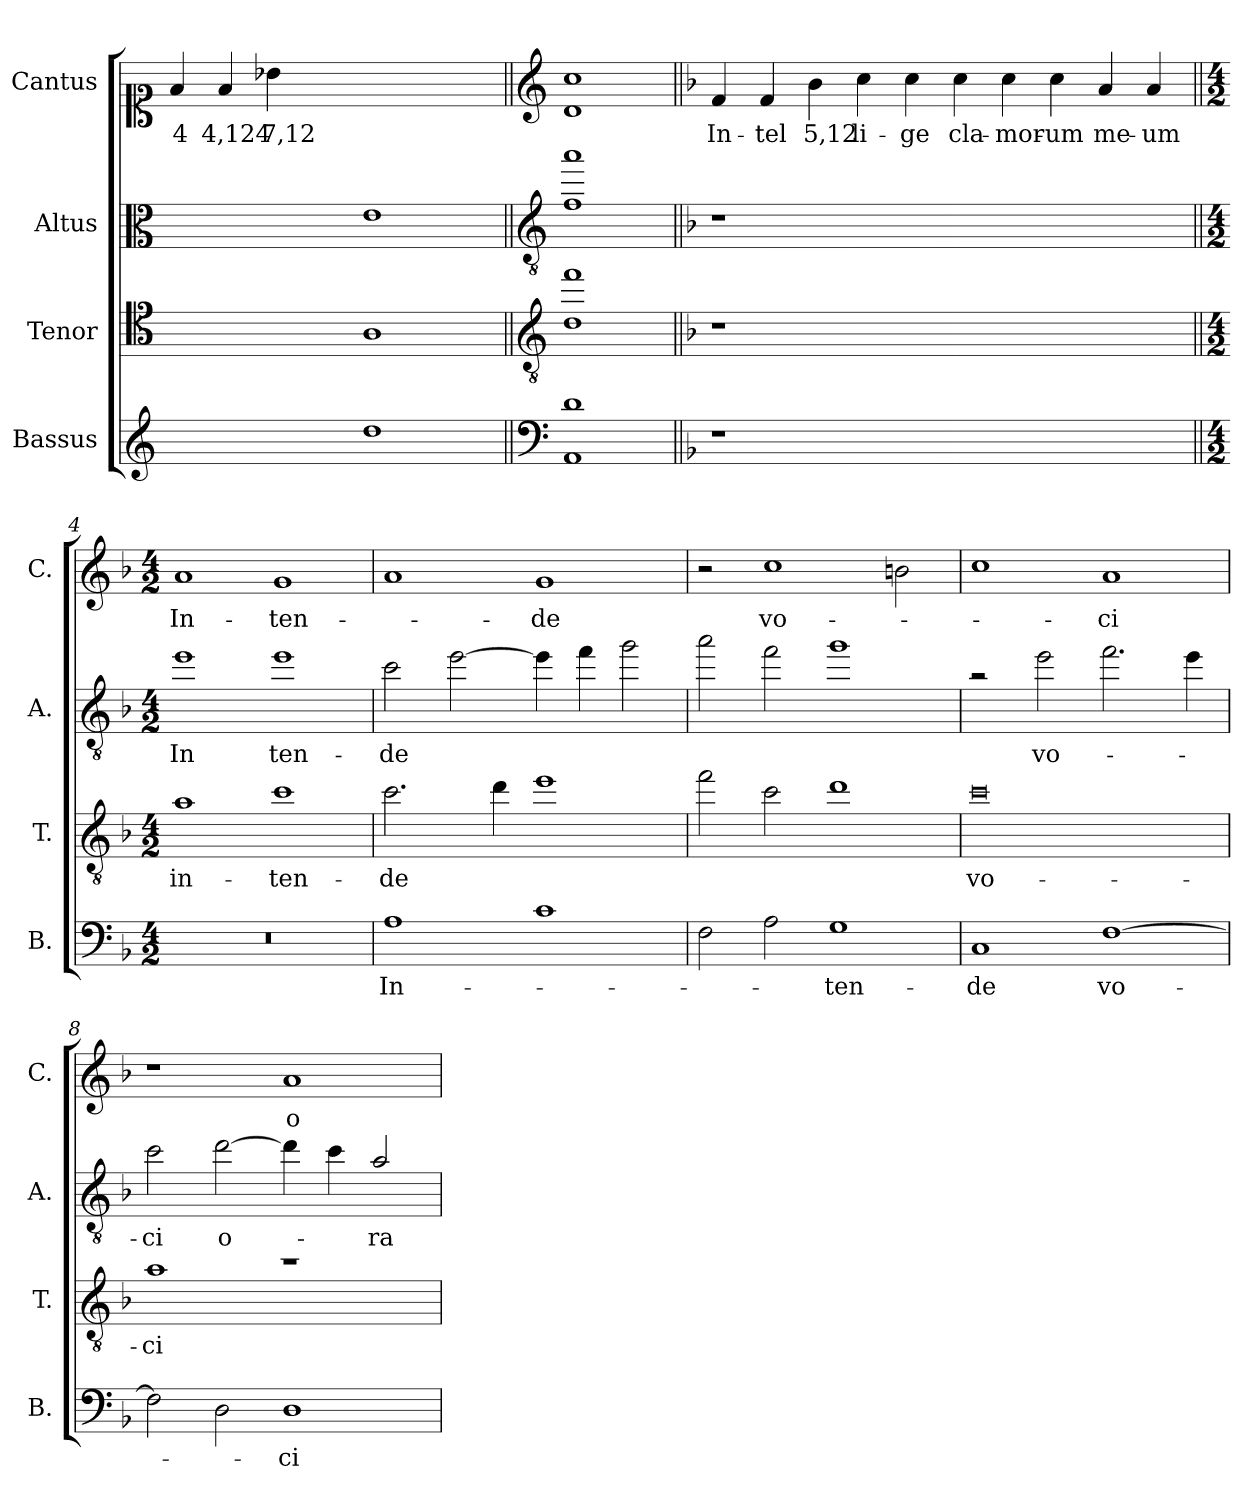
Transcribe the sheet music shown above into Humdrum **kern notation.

**kern	**text	**kern	**text	**kern	**text	**kern	**text
*part4	*part4	*part3	*part3	*part2	*part2	*part1	*part1
*staff4	*staff4	*staff3	*staff3	*staff2	*staff2	*staff1	*staff1
*I"Bassus	*	*I"Tenor	*	*I"Altus	*	*I"Cantus	*
*I'B.	*	*I'T.	*	*I'A.	*	*I'C.	*
*	*	*clefC4	*	*clefC3	*	*clefC1	*
*	*	*ITrd7c12	*	*ITrd7c12	*	*	*
*k[]	*	*k[]	*	*k[]	*	*k[]	*
*C:	*	*C:	*	*C:	*	*C:	*
=1||	=1||	=1||	=1||	=1||	=1||	=1||	=1||
!	!	!	!	!	!	!	!LO:LY:b
1ryy	.	1ryy	.	1ryy	.	4f>	4
!	!	!	!	!	!	!	!LO:LY:b
.	.	.	.	.	.	4f	4,124
!	!	!	!	!	!	!	!LO:LY:b
.	.	.	.	.	.	4b-	7,12
.	.	.	.	.	.	1ryy	.
1dd>>	.	1AA>	.	1E>	.	.	.
.	.	.	.	.	.	4ryy	.
=2||	=2||	=2||	=2||	=2||	=2||	=2||	=2||
*clefF4	*	*clefGv2	*	*clefGv2	*	*clefG2	*
*k[]	*	*k[]	*	*k[]	*	*k[]	*
*C:	*	*C:	*	*C:	*	*C:	*
1d 1AA	.	1f 1D	.	1a 1F	.	1cc 1d	.
=3||	=3||	=3||	=3||	=3||	=3||	=3||	=3||
*k[b-]	*	*k[b-]	*	*k[b-]	*	*k[b-]	*
*F:	*	*F:	*	*F:	*	*F:	*
!	!	!	!	!	!	!	!LO:LY:b
1r	.	1r	.	1r	.	4f	In-
!	!	!	!	!	!	!	!LO:LY:b
.	.	.	.	.	.	4f	-tel
!	!	!	!	!	!	!	!LO:LY:b
.	.	.	.	.	.	4b-	5,12
!	!	!	!	!	!	!	!LO:LY:b
.	.	.	.	.	.	4cc	li-
!	!	!	!	!	!	!	!LO:LY:b
1.ryy	.	1.ryy	.	1.ryy	.	4cc	-ge
!	!	!	!	!	!	!	!LO:LY:b
.	.	.	.	.	.	4cc	cla-
!	!	!	!	!	!	!	!LO:LY:b
.	.	.	.	.	.	4cc	-mor-
!	!	!	!	!	!	!	!LO:LY:b
.	.	.	.	.	.	4cc	um
!	!	!	!	!	!	!	!LO:LY:b
.	.	.	.	.	.	4a	me-
!	!	!	!	!	!	!	!LO:LY:b
.	.	.	.	.	.	4a	-um
!!LO:LB:g=z
=4||	=4||	=4||	=4||	=4||	=4||	=4||	=4||
*M4/2	*	*M4/2	*	*M4/2	*	*M4/2	*
!	!	!	!LO:LY:b	!	!	!	!
!	!	!	!	!	!LO:LY:b	!	!
*	*	*	*	*	*	*MM224	*
!	!	!	!	!	!	!	!LO:LY:b
0rF	.	1A	in-	1e	In	1a	In-
!	!	!	!LO:LY:b	!	!	!	!
!	!	!	!	!	!LO:LY:b	!	!
!	!	!	!	!	!	!	!LO:LY:b
.	.	1c	-ten-	1e	ten-	1g	-ten-
=5	=5	=5	=5	=5	=5	=5	=5
!	!LO:LY:b	!	!	!	!	!	!
!	!	!	!LO:LY:b	!	!	!	!
!	!	!	!	!	!LO:LY:b	!	!
1A	In-	2.c\	-de	2c\	-de	1a	.
.	.	.	.	[>2e\	.	.	.
.	.	4d\	.	.	.	.	.
!	!	!	!	!	!	!	!LO:LY:b
1c	.	1e	.	4e\]	.	1g	-de
.	.	.	.	4f\	.	.	.
.	.	.	.	2g\	.	.	.
=6	=6	=6	=6	=6	=6	=6	=6
2F\	.	2f\	.	2a\	.	2r	.
!	!	!	!	!	!	!	!LO:LY:b
2A\	.	2c\	.	2f\	.	1cc	vo-
!	!LO:LY:b	!	!	!	!	!	!
1G	-ten-	1d	.	1g	.	.	.
.	.	.	.	.	.	2b>\	.
=7	=7	=7	=7	=7	=7	=7	=7
!	!LO:LY:b	!	!	!	!	!	!
!	!	!	!LO:LY:b	!	!	!	!
1C	-de	0c	vo-	2rb	.	1cc	.
!	!	!	!	!	!LO:LY:b	!	!
.	.	.	.	2e\	vo-	.	.
!	!LO:LY:b	!	!	!	!	!	!
!	!	!	!	!	!	!	!LO:LY:b
[>1F	vo-	.	.	2.f\	.	1a	-ci
.	.	.	.	4e\	.	.	.
=8	=8	=8	=8	=8	=8	=8	=8
!	!	!	!LO:LY:b	!	!	!	!
!	!	!	!	!	!LO:LY:b	!	!
2F\]	.	1A	-ci	2c\	-ci	1rdd	.
!	!	!	!	!	!LO:LY:b	!	!
2D\	.	.	.	[>2d\	o-	.	.
!	!LO:LY:b	!	!	!	!	!	!
!	!	!	!	!	!	!	!LO:LY:b
1D	-ci	1rdd	.	4d\]	.	1a	o-
.	.	.	.	4c\	.	.	.
!	!	!	!	!	!LO:LY:b	!	!
.	.	.	.	2A/	-ra-	.	.
=	=	=	=	=	=	=	=
*-	*-	*-	*-	*-	*-	*-	*-
